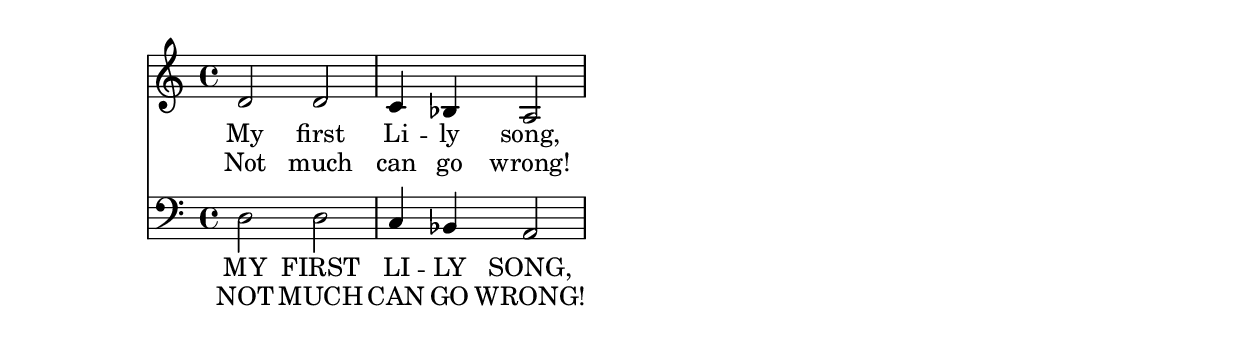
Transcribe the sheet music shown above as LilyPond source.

\header {
    
    texidoc = "newlyrics, multiple stanzas, multiple lyric voices."
    
}
\layout { ragged-right = ##t }
<<
    \new Staff \relative {
	d'2 d c4 bes a2 \break
    }
    \addlyrics {
	My first Li -- ly song,
    }
    \addlyrics {
	Not much can go wrong!
    }
    \new Staff \relative {
	\clef bass
	d2 d c4 bes a2 \break
    }
    \addlyrics {
	MY FIRST LI -- LY SONG,
    }
    \addlyrics {
	NOT MUCH CAN GO WRONG!
    }
>>

\version "2.7.32"
